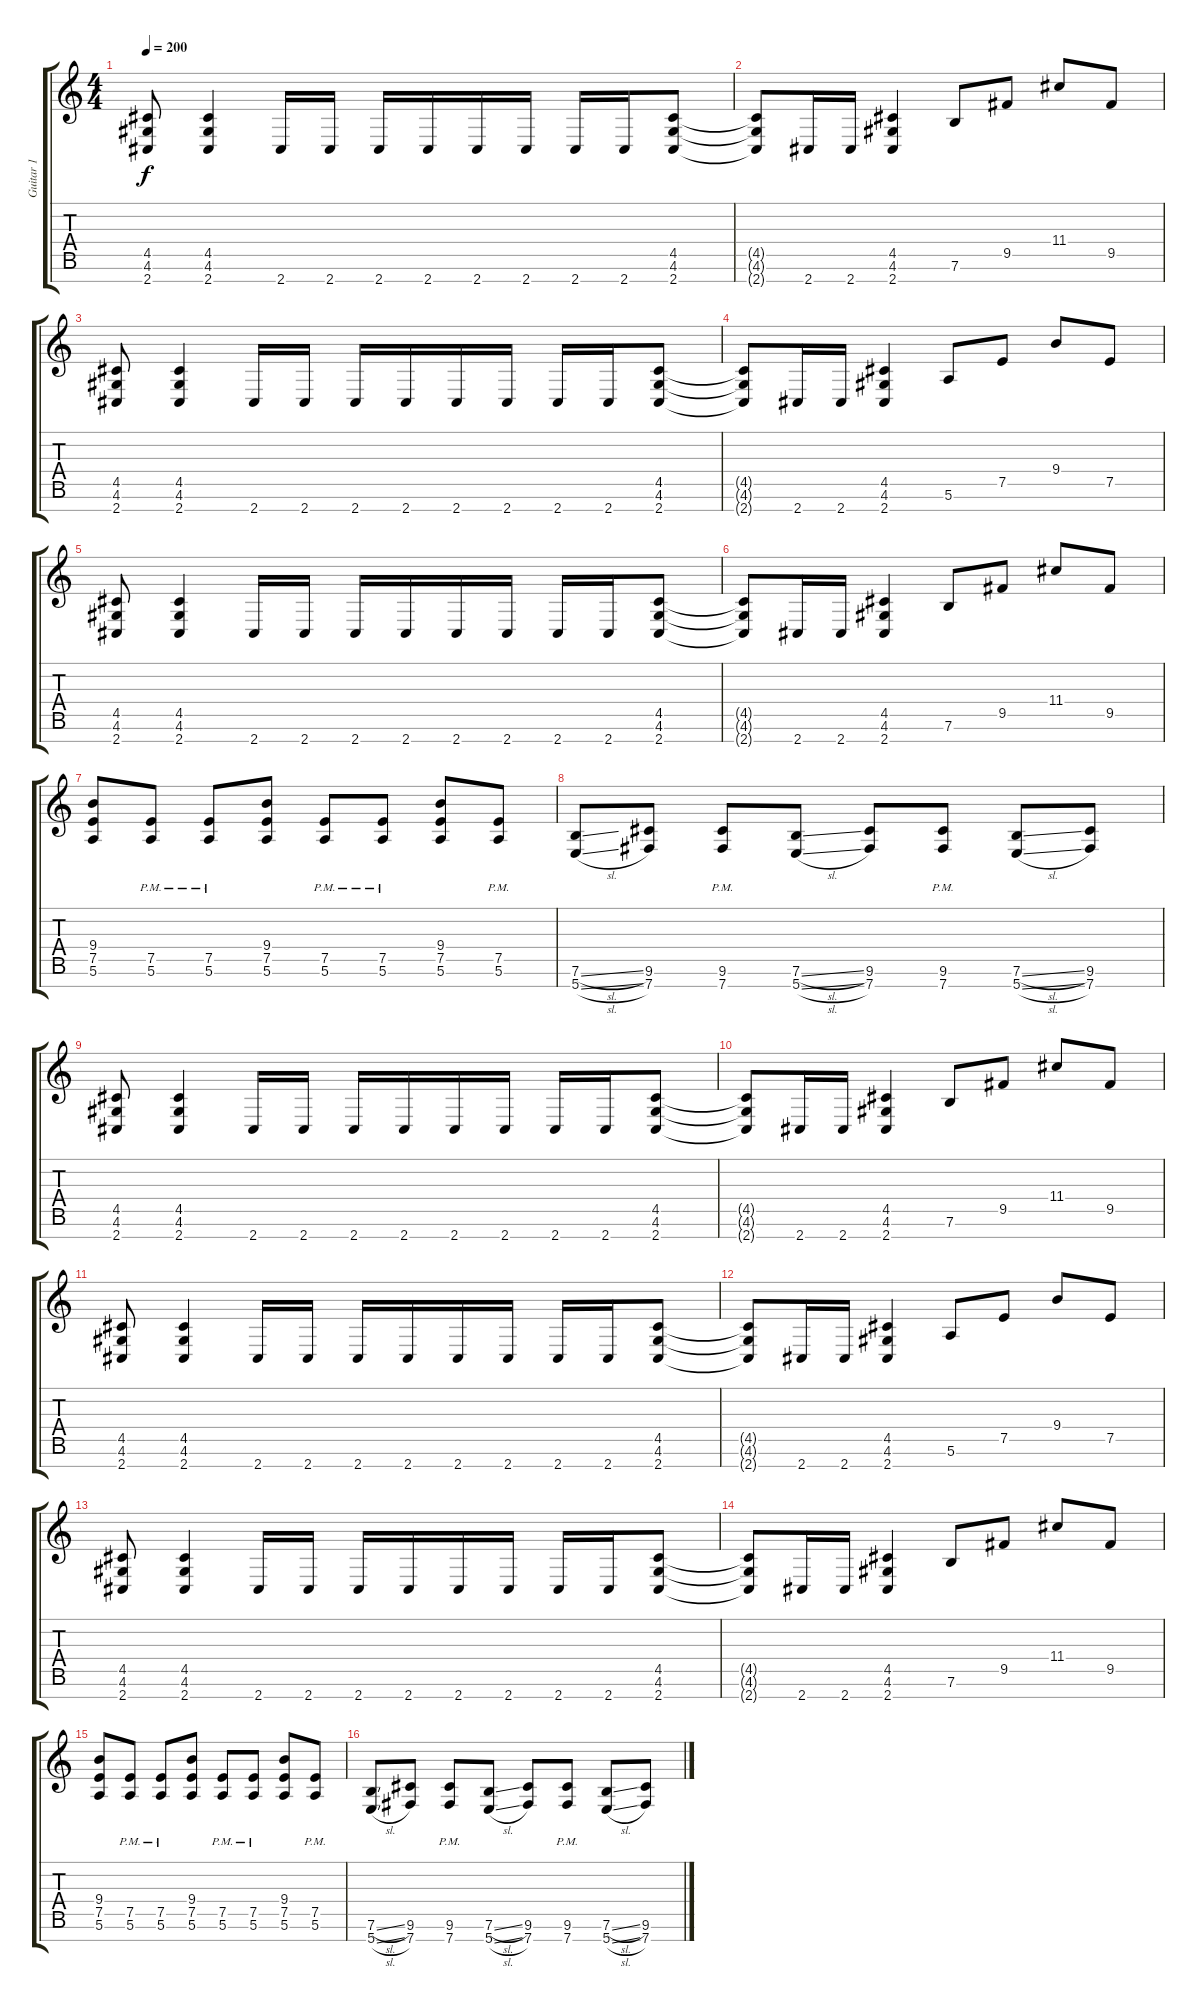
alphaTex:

\track ("Guitar 1" "Guitar 1") {instrument distortionguitar}
\staff {score tabs}
\tuning (E4 B3 G3 D3 A2 E2 B1) {hide}
\ts (4 4)
\tempo 200
\clef g2
\ks c
(4.5 4.6 2.7).8{dy f} (4.5 4.6 2.7).4 2.7.16 2.7.16 2.7.16 2.7.16 2.7.16 2.7.16 2.7.16 2.7.16 (4.5 4.6 2.7).8 |
(4.5{t} 4.6{t} 2.7{t}).8 2.7.16 2.7.16 (4.5 4.6 2.7).4 7.6.8 9.5.8 11.4.8 9.5.8 |
(4.5 4.6 2.7).8 (4.5 4.6 2.7).4 2.7.16 2.7.16 2.7.16 2.7.16 2.7.16 2.7.16 2.7.16 2.7.16 (4.5 4.6 2.7).8 |
(4.5{t} 4.6{t} 2.7{t}).8 2.7.16 2.7.16 (4.5 4.6 2.7).4 5.6.8 7.5.8 9.4.8 7.5.8 |
(4.5 4.6 2.7).8 (4.5 4.6 2.7).4 2.7.16 2.7.16 2.7.16 2.7.16 2.7.16 2.7.16 2.7.16 2.7.16 (4.5 4.6 2.7).8 |
(4.5{t} 4.6{t} 2.7{t}).8 2.7.16 2.7.16 (4.5 4.6 2.7).4 7.6.8 9.5.8 11.4.8 9.5.8 |
(9.4 7.5 5.6).8 (7.5{pm} 5.6{pm}).8 (7.5{pm} 5.6{pm}).8 (9.4 7.5 5.6).8 (7.5{pm} 5.6{pm}).8 (7.5{pm} 5.6{pm}).8 (9.4 7.5 5.6).8 (7.5{pm} 5.6{pm}).8 |
(7.6{sl} 5.7{sl}).8 (9.6 7.7).8 (9.6{pm} 7.7{pm}).8 (7.6{sl} 5.7{sl}).8 (9.6 7.7).8 (9.6{pm} 7.7{pm}).8 (7.6{sl} 5.7{sl}).8 (9.6 7.7).8 |
(4.5 4.6 2.7).8 (4.5 4.6 2.7).4 2.7.16 2.7.16 2.7.16 2.7.16 2.7.16 2.7.16 2.7.16 2.7.16 (4.5 4.6 2.7).8 |
(4.5{t} 4.6{t} 2.7{t}).8 2.7.16 2.7.16 (4.5 4.6 2.7).4 7.6.8 9.5.8 11.4.8 9.5.8 |
(4.5 4.6 2.7).8 (4.5 4.6 2.7).4 2.7.16 2.7.16 2.7.16 2.7.16 2.7.16 2.7.16 2.7.16 2.7.16 (4.5 4.6 2.7).8 |
(4.5{t} 4.6{t} 2.7{t}).8 2.7.16 2.7.16 (4.5 4.6 2.7).4 5.6.8 7.5.8 9.4.8 7.5.8 |
(4.5 4.6 2.7).8 (4.5 4.6 2.7).4 2.7.16 2.7.16 2.7.16 2.7.16 2.7.16 2.7.16 2.7.16 2.7.16 (4.5 4.6 2.7).8 |
(4.5{t} 4.6{t} 2.7{t}).8 2.7.16 2.7.16 (4.5 4.6 2.7).4 7.6.8 9.5.8 11.4.8 9.5.8 |
(9.4 7.5 5.6).8 (7.5{pm} 5.6{pm}).8 (7.5{pm} 5.6{pm}).8 (9.4 7.5 5.6).8 (7.5{pm} 5.6{pm}).8 (7.5{pm} 5.6{pm}).8 (9.4 7.5 5.6).8 (7.5{pm} 5.6{pm}).8 |
(7.6{sl} 5.7{sl}).8 (9.6 7.7).8 (9.6{pm} 7.7{pm}).8 (7.6{sl} 5.7{sl}).8 (9.6 7.7).8 (9.6{pm} 7.7{pm}).8 (7.6{sl} 5.7{sl}).8 (9.6 7.7).8
